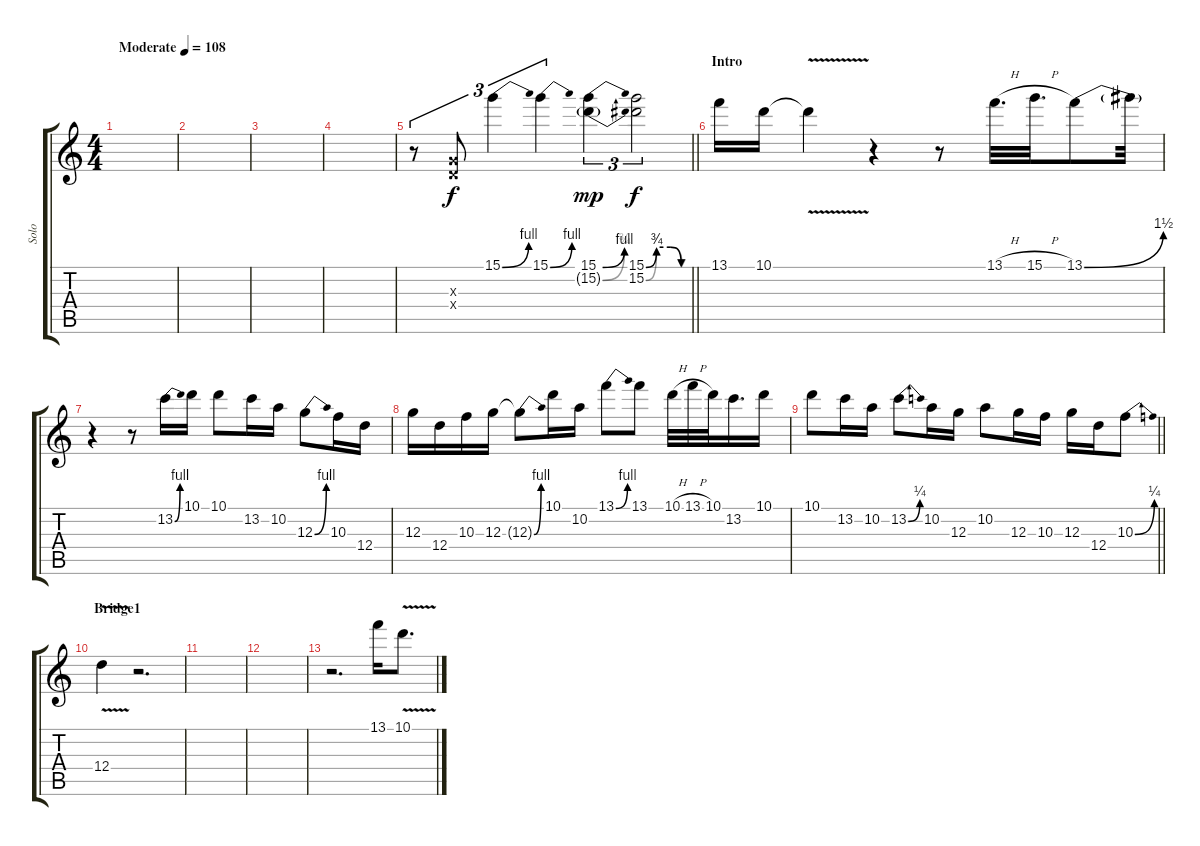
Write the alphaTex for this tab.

\track ("Solo" "Solo") {instrument distortionguitar}
\staff {score tabs}
\tuning (E4 B3 G3 D3 A2 E2) {hide}
\ts (4 4)
\tempo (108 "Moderate")
\clef g2
\ks c
|
|
|
|
\barLineRight lightlight
r.8{tu (3 2)} (0.3{x} 0.4{x}).8{tu (3 2)} 15.1{be (bend 0 0 60 4)}.4{tu (3 2)} 15.1{be (bend 0 0 60 4)}.4{tu (3 2)} (15.1{be (bend 0 0 60 4)} 15.2{be (bend 0 0 60 3) g}).4{tu (3 2) dy mp} (15.1{be (custom 0 0 15 3 35 3 50 0 60 0)} 15.2{be (custom 0 0 15 3 34 3 51 0 60 0)}).2{tu (3 2) dy f} |
\section ("" "Intro")
13.1.16 10.1.16 10.1{v t}.4 r.4 r.8 13.1{h}.32{d} 15.1{h}.32{d} 13.1{be (bend 0 0 60 6)}.8 13.1{t}.32 |
r.4 r.8 13.2{be (bend 0 0 60 4)}.16 10.1.16 10.1.8 13.2.16 10.2.16 12.3{be (bend 0 0 60 4)}.8 10.3.16 12.4.16 |
12.3.16 12.4.16 10.3.16 12.3.16 12.3{be (bend 0 0 60 4) t}.8 10.1.16 10.2.16 13.1{be (bend 0 0 60 4)}.8 13.1.8 10.1{h}.32 13.1{h}.32 10.1.32 13.2.16{d} 10.1.16 |
\barLineRight lightlight
10.1.8 13.2.16 10.2.16 13.2{be (bend 0 0 60 1)}.8 10.2.16 12.3.16 10.2.8 12.3.16 10.3.16 12.3.16 12.4.16 10.3{be (bend 0 0 60 1)}.8 |
\section ("" "Bridge1")
12.4{v}.4 r.2{d} |
|
|
r.2{d} 13.1.16 10.1{v}.8{d}
